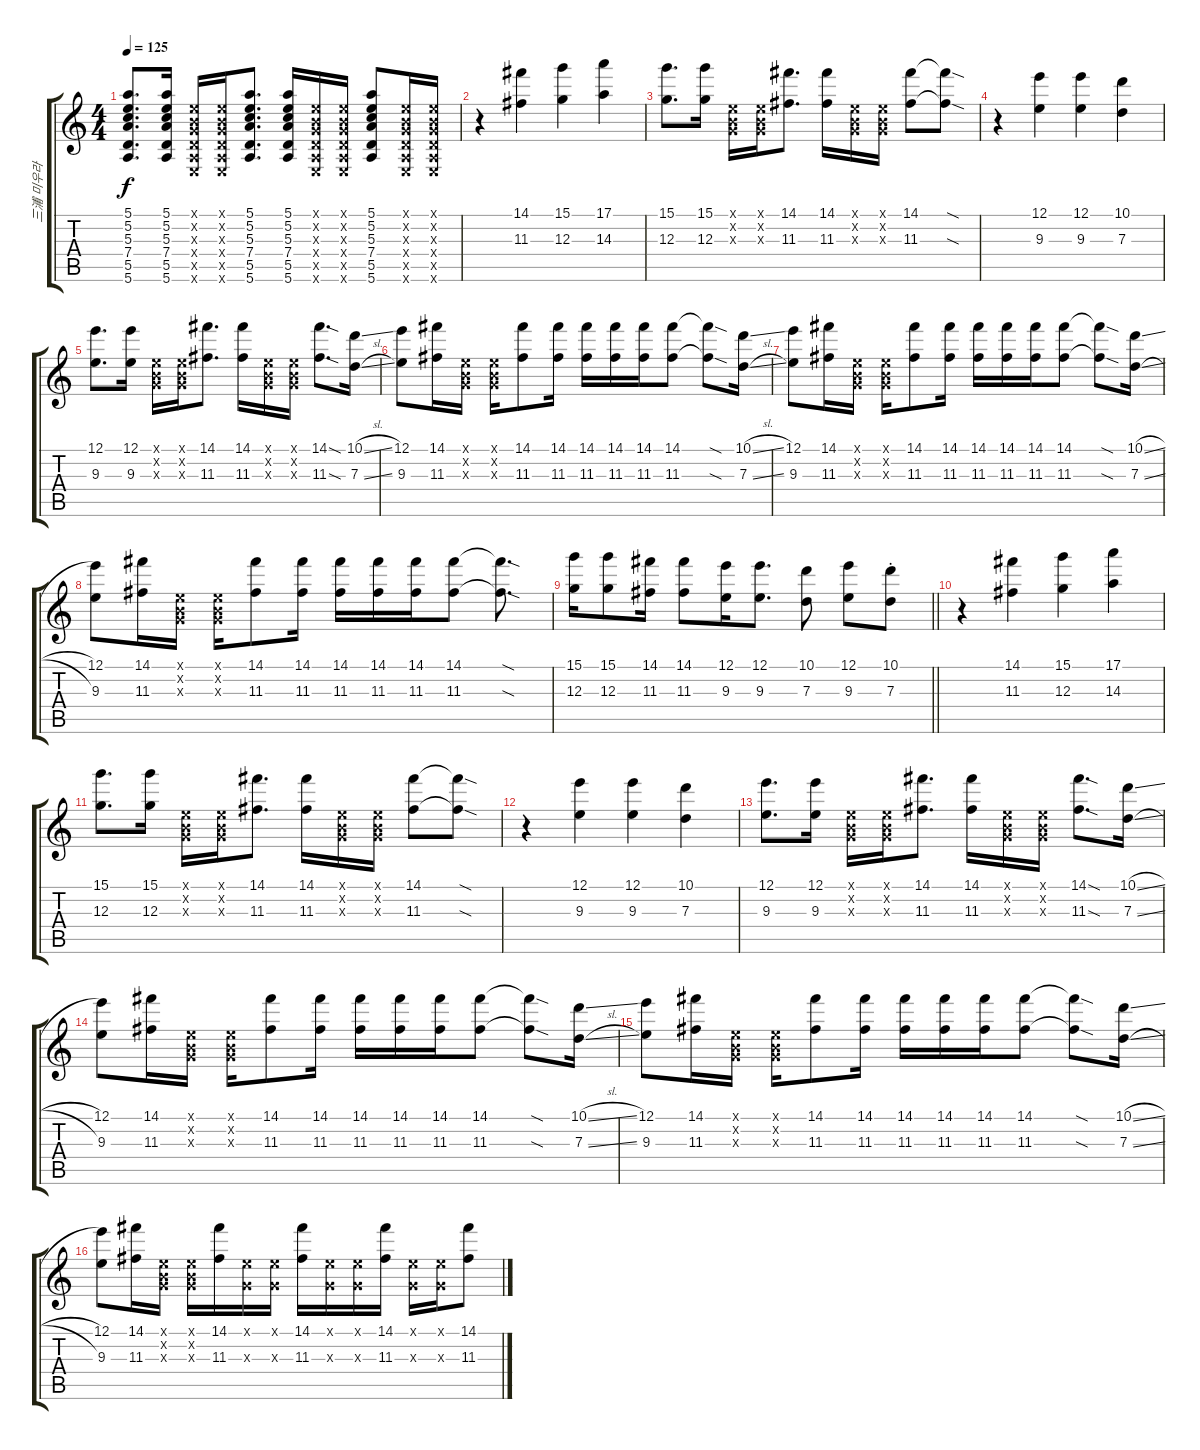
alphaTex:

\track ("三浦 미우라" "三浦 미우라") {instrument acousticguitarsteel}
\staff {score tabs}
\tuning (E4 B3 G3 D3 A2 E2) {hide}
\ts (4 4)
\tempo 125
\clef g2
\ks c
(5.1 5.2 5.3 7.4 5.5 5.6).8{d dy f} (5.1 5.2 5.3 7.4 5.5 5.6).16 (0.1{x} 0.2{x} 0.3{x} 0.4{x} 0.5{x} 0.6{x}).16 (0.1{x} 0.2{x} 0.3{x} 0.4{x} 0.5{x} 0.6{x}).16 (5.1 5.2 5.3 7.4 5.5 5.6).8{d} (5.1 5.2 5.3 7.4 5.5 5.6).16 (0.1{x} 0.2{x} 0.3{x} 0.4{x} 0.5{x} 0.6{x}).16 (0.1{x} 0.2{x} 0.3{x} 0.4{x} 0.5{x} 0.6{x}).16 (5.1 5.2 5.3 7.4 5.5 5.6).8 (0.1{x} 0.2{x} 0.3{x} 0.4{x} 0.5{x} 0.6{x}).16 (0.1{x} 0.2{x} 0.3{x} 0.4{x} 0.5{x} 0.6{x}).16 |
r.4 (14.1 11.3).4 (15.1 12.3).4 (17.1 14.3).4 |
(15.1 12.3).8{d} (15.1 12.3).16 (0.1{x} 0.2{x} 0.3{x}).16 (0.1{x} 0.2{x} 0.3{x}).16 (14.1 11.3).8{d} (14.1 11.3).16 (0.1{x} 0.2{x} 0.3{x}).16 (0.1{x} 0.2{x} 0.3{x}).16 (14.1 11.3).8 (14.1{sod t} 11.3{sod t}).8 |
r.4 (12.1 9.3).4 (12.1 9.3).4 (10.1 7.3).4 |
(12.1 9.3).8{d} (12.1 9.3).16 (0.1{x} 0.2{x} 0.3{x}).16 (0.1{x} 0.2{x} 0.3{x}).16 (14.1 11.3).8{d} (14.1 11.3).16 (0.1{x} 0.2{x} 0.3{x}).16 (0.1{x} 0.2{x} 0.3{x}).16 (14.1{sod} 11.3{sod}).8{d} (10.1{sl} 7.3{sl}).16 |
(12.1 9.3).8 (14.1 11.3).16 (0.1{x} 0.2{x} 0.3{x}).16 (0.1{x} 0.2{x} 0.3{x}).16 (14.1 11.3).8 (14.1 11.3).16 (14.1 11.3).16 (14.1 11.3).16 (14.1 11.3).16 (14.1 11.3).8 (14.1{sod t} 11.3{sod t}).8 (10.1{sl} 7.3{sl}).16 |
(12.1 9.3).8 (14.1 11.3).16 (0.1{x} 0.2{x} 0.3{x}).16 (0.1{x} 0.2{x} 0.3{x}).16 (14.1 11.3).8 (14.1 11.3).16 (14.1 11.3).16 (14.1 11.3).16 (14.1 11.3).16 (14.1 11.3).8 (14.1{sod t} 11.3{sod t}).8 (10.1{sl} 7.3{sl}).16 |
(12.1 9.3).8 (14.1 11.3).16 (0.1{x} 0.2{x} 0.3{x}).16 (0.1{x} 0.2{x} 0.3{x}).16 (14.1 11.3).8 (14.1 11.3).16 (14.1 11.3).16 (14.1 11.3).16 (14.1 11.3).16 (14.1 11.3).8 (14.1{sod t} 11.3{sod t}).8{d} |
\barLineRight lightlight
(15.1 12.3).16 (15.1 12.3).8 (14.1 11.3).16 (14.1 11.3).8 (12.1 9.3).16 (12.1 9.3).8{d} (10.1 7.3).8 (12.1 9.3).8 (10.1{st} 7.3{st}).8 |
r.4 (14.1 11.3).4 (15.1 12.3).4 (17.1 14.3).4 |
(15.1 12.3).8{d} (15.1 12.3).16 (0.1{x} 0.2{x} 0.3{x}).16 (0.1{x} 0.2{x} 0.3{x}).16 (14.1 11.3).8{d} (14.1 11.3).16 (0.1{x} 0.2{x} 0.3{x}).16 (0.1{x} 0.2{x} 0.3{x}).16 (14.1 11.3).8 (14.1{sod t} 11.3{sod t}).8 |
r.4 (12.1 9.3).4 (12.1 9.3).4 (10.1 7.3).4 |
(12.1 9.3).8{d} (12.1 9.3).16 (0.1{x} 0.2{x} 0.3{x}).16 (0.1{x} 0.2{x} 0.3{x}).16 (14.1 11.3).8{d} (14.1 11.3).16 (0.1{x} 0.2{x} 0.3{x}).16 (0.1{x} 0.2{x} 0.3{x}).16 (14.1{sod} 11.3{sod}).8{d} (10.1{sl} 7.3{sl}).16 |
(12.1 9.3).8 (14.1 11.3).16 (0.1{x} 0.2{x} 0.3{x}).16 (0.1{x} 0.2{x} 0.3{x}).16 (14.1 11.3).8 (14.1 11.3).16 (14.1 11.3).16 (14.1 11.3).16 (14.1 11.3).16 (14.1 11.3).8 (14.1{sod t} 11.3{sod t}).8 (10.1{sl} 7.3{sl}).16 |
(12.1 9.3).8 (14.1 11.3).16 (0.1{x} 0.2{x} 0.3{x}).16 (0.1{x} 0.2{x} 0.3{x}).16 (14.1 11.3).8 (14.1 11.3).16 (14.1 11.3).16 (14.1 11.3).16 (14.1 11.3).16 (14.1 11.3).8 (14.1{sod t} 11.3{sod t}).8 (10.1{sl} 7.3{sl}).16 |
(12.1 9.3).8 (14.1 11.3).16 (0.1{x} 0.2{x} 0.3{x}).16 (0.1{x} 0.2{x} 0.3{x}).16 (14.1 11.3).16 (0.1{x} 0.3{x}).16 (0.1{x} 0.3{x}).16 (14.1 11.3).16 (0.1{x} 0.3{x}).16 (0.1{x} 0.3{x}).16 (14.1 11.3).16 (0.1{x} 0.3{x}).16 (0.1{x} 0.3{x}).16 (14.1 11.3).8
